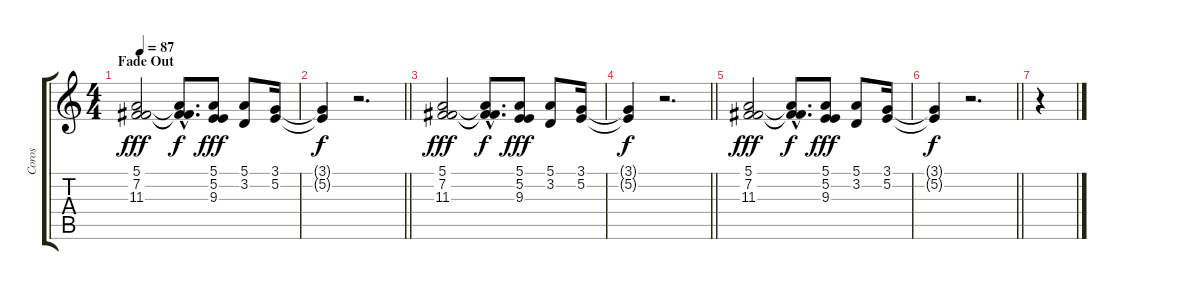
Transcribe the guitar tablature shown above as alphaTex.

\track ("Coros " "Coros ") {instrument trumpet}
\staff {score tabs}
\tuning (E4 B3 G3 D3 A2 E2) {hide}
\ts (4 4)
\section ("" "Fade Out")
\tempo 87
\clef g2
\ks c
(5.1 7.2 11.3).2{dy fff volume 3} (5.1{hac t} 7.2{hac t} 11.3{hac t}).8{d dy f} (5.1 5.2 9.3).8{dy fff} (5.1 3.2).8 (3.1 5.2).16 |
\barLineRight lightlight
(3.1{t} 5.2{t}).4{dy f} r.2{d} |
(5.1 7.2 11.3).2{dy fff} (5.1{hac t} 7.2{hac t} 11.3{hac t}).8{d dy f} (5.1 5.2 9.3).8{dy fff} (5.1 3.2).8 (3.1 5.2).16 |
\barLineRight lightlight
(3.1{t} 5.2{t}).4{dy f} r.2{d} |
(5.1 7.2 11.3).2{dy fff volume 0} (5.1{hac t} 7.2{hac t} 11.3{hac t}).8{d dy f} (5.1 5.2 9.3).8{dy fff} (5.1 3.2).8 (3.1 5.2).16 |
\barLineRight lightlight
(3.1{t} 5.2{t}).4{dy f} r.2{d} |
r.4
